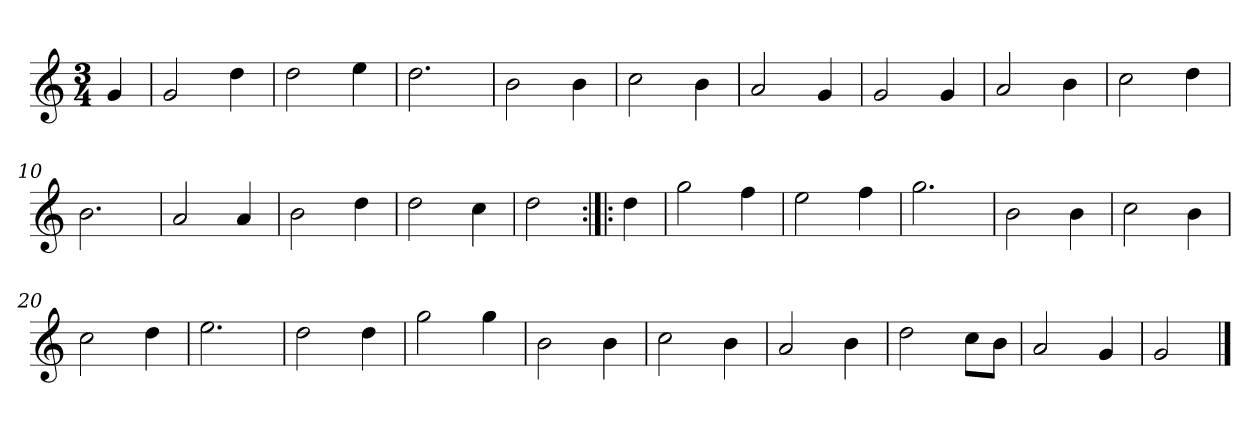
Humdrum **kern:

**kern
*part1
*staff1
*clefG2
*k[]
*G:mix
*M3/4
*MM120
=
4g
=1
2g
4dd
=2
2dd
4ee
=3
2.dd
=4
2b
4b
=5
2cc
4b
=6
2a
4g
=7
2g
4g
=8
2a
4b
=9
2cc
4dd
=10
2.b
=11
2a
4a
=12
2b
4dd
=13
2dd
4cc
=14
2dd
=:|!|:
4dd
=15
2gg
4ff
=16
2ee
4ff
=17
2.gg
=18
2b
4b
=19
2cc
4b
=20
2cc
4dd
=21
2.ee
=22
2dd
4dd
=23
2gg
4gg
=24
2b
4b
=25
2cc
4b
=26
2a
4b
=27
2dd
8cc\L
8b\J
=28
2a
4g
=29
2g
==
*-
